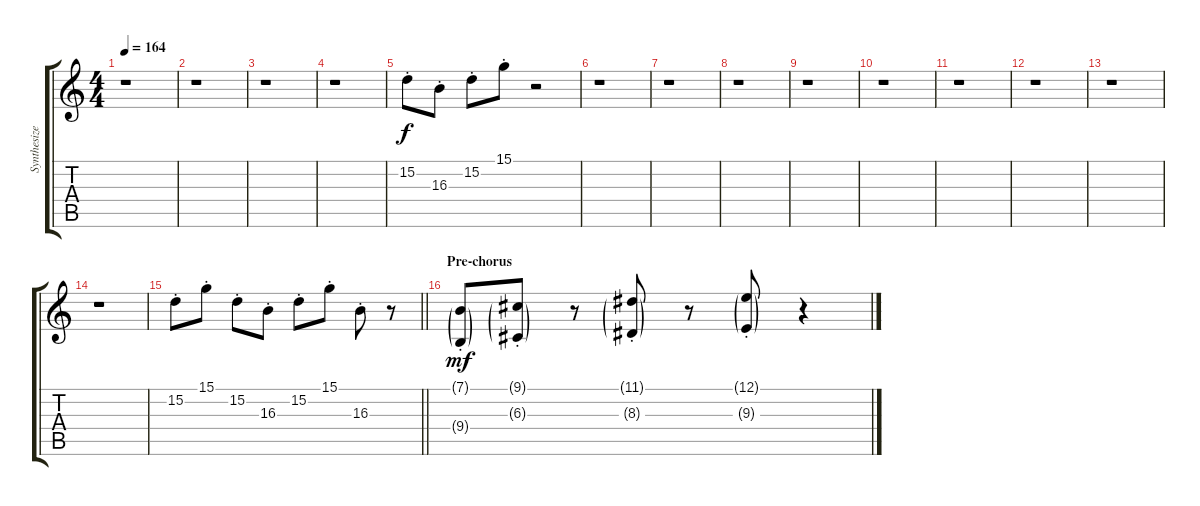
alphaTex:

\track ("Synthesizer 1 (Paul Morris)" "Synthesize") {instrument stringensemble1}
\staff {score tabs}
\tuning (E4 B3 G3 D3 A2 E2) {hide}
\ts (4 4)
\tempo 164
\clef g2
\ks c
r.1{dy f} |
r.1 |
r.1 |
r.1 |
15.2{st}.8{instrument pizzicatostrings} 16.3{st}.8 15.2{st}.8 15.1{st}.8 r.2 |
r.1 |
r.1 |
r.1 |
r.1 |
r.1 |
r.1 |
r.1 |
r.1 |
r.1 |
\barLineRight lightlight
15.2{st}.8 15.1{st}.8 15.2{st}.8 16.3{st}.8 15.2{st}.8 15.1{st}.8 16.3{st}.8 r.8 |
\section ("" "Pre-chorus")
(7.1{g st} 9.4{g st}).8{dy mf} (9.1{g st} 6.3{g st}).8 r.8 (11.1{g st} 8.3{g st}).8 r.8 (12.1{g st} 9.3{g st}).8 r.4
